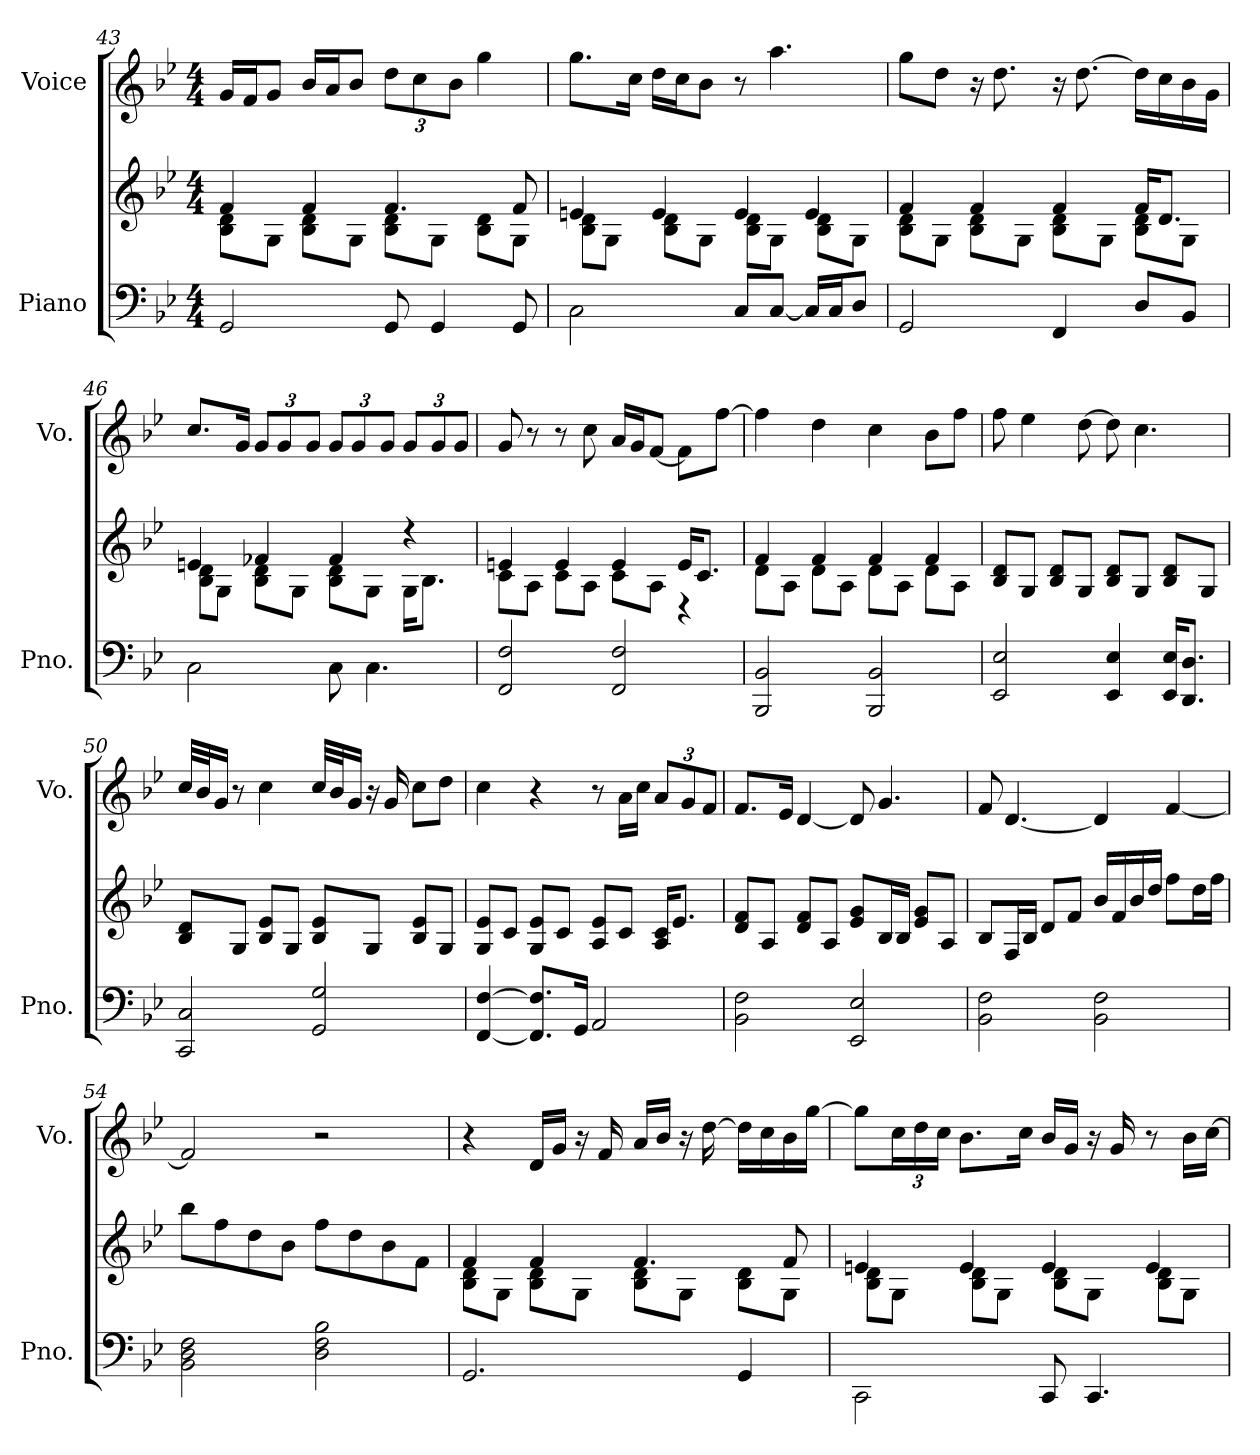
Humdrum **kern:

**kern	**kern	**kern
*part2	*part2	*part1
*staff3	*staff2	*staff1
*I"Piano	*	*I"Voice
*I'Pno.	*	*I'Vo.
*clefF4	*clefG2	*clefG2
*k[b-e-]	*k[b-e-]	*k[b-e-]
*M4/4	*M4/4	*M4/4
=43	=43	=43
*	*^	*
2GG/	4f/	8B-\ 8d\L	16g/LL
.	.	.	16f/J
.	.	8G\J	8g/J
.	4f/	8B-\ 8d\L	16b-/LL
.	.	.	16a/J
.	.	8G\J	8b-/J
*	*	*	*Xbrackettup
8GG/	4.f/	8B-\ 8d\L	12dd\L
.	.	.	12cc\
4GG/	.	8G\J	.
.	.	.	12b-\J
.	.	8B-\ 8d\L	4gg\
8GG/	8f/	8G\J	.
=44	=44	=44	=44
2C\	4en/	8B-\ 8d\L	8.gg\L
.	.	8G\J	.
.	.	.	16cc\Jk
.	4e/	8B-\ 8d\L	16dd\LL
.	.	.	16cc\J
.	.	8G\J	8b-\J
8C/L	4e/	8B-\ 8d\L	8r
[8C/J	.	8G\J	4.aa\
16C/LL]	4e/	8B-\ 8d\L	.
16C/J	.	.	.
8D/J	.	8G\J	.
!!LO:PB:g=z
=45	=45	=45	=45
2GG/	4f/	8B-\ 8d\L	8gg\L
.	.	8G\J	8dd\J
.	4f/	8B-\ 8d\L	16r
.	.	.	8.dd\
.	.	8G\J	.
4FF/	4f/	8B-\ 8d\L	16r
.	.	.	[8.dd\
.	.	8G\J	.
8D/L	16f/KL	8B-\ 8d\L	16dd\LL]
.	8.d/J	.	16cc\
8BB-/J	.	8G\J	16b-\
.	.	.	16g\JJ
=46	=46	=46	=46
2C\	4en/	8B-\ 8d\L	8.cc/L
.	.	8G\J	.
.	.	.	16g/Jk
.	4f-X/	8B-\ 8d\L	12g/L
.	.	.	12g/
.	.	8G\J	.
.	.	.	12g/J
8C\	4f-/	8B-\ 8d\L	12g/L
.	.	.	12g/
4.C\	.	8G\J	.
.	.	.	12g/J
.	4r	16G\KL	12g/L
.	.	8.B-\J	.
.	.	.	12g/
.	.	.	12g/J
=47	=47	=47	=47
2FF/ 2F/	4en/	8c\L	8g/
.	.	8A\J	8r
.	4e/	8c\L	8r
.	.	8A\J	8cc\
2FF/ 2F/	4e/	8c\L	16a/LL
.	.	.	16g/J
.	.	8A\J	[8f/J
.	16e/KL	4r	8f\L]
.	8.c/J	.	.
.	.	.	[8ff\J
!!LO:LB:g=z
=48	=48	=48	=48
2BBB-/ 2BB-/	4f/	8d\L	4ff\]
.	.	8A\J	.
.	4f/	8d\L	4dd\
.	.	8A\J	.
2BBB-/ 2BB-/	4f/	8d\L	4cc\
.	.	8A\J	.
.	4f/	8d\L	8b-\L
.	.	8A\J	8ff\J
*	*v	*v	*
=49	=49	=49
2EE-/ 2E-/	8B-/ 8d/L	8ff\
.	8G/J	4ee-\
.	8B-/ 8d/L	.
.	8G/J	[8dd\
4EE-/ 4E-/	8B-/ 8d/L	8dd\]
.	8G/J	4.cc\
16EE-/ 16E-/KL	8B-/ 8d/L	.
8.DD/ 8.D/J	.	.
.	8G/J	.
=50	=50	=50
2CC/ 2C/	8B-/ 8d/L	32cc/LLL
.	.	32b-/J
.	.	16g/JJ
.	8G/J	8r
.	8B-/ 8e-/L	4cc\
.	8G/J	.
2GG/ 2G/	8B-/ 8e-/L	32cc/LLL
.	.	32b-/J
.	.	16g/JJ
.	8G/J	16r
.	.	16g/
.	8B-/ 8e-/L	8cc\L
.	8G/J	8dd\J
!!LO:LB:g=z
=51	=51	=51
[4FF/ [4F/	8G/ 8e-/L	4cc\
.	8c/J	.
8.FF/] 8.F/]L	8G/ 8e-/L	4r
.	8c/J	.
16GG/Jk	.	.
2AA/	8A/ 8e-/L	8r
.	8c/J	16a\LL
.	.	16cc\JJ
.	16A/ 16c/KL	12a/L
.	8.e-/J	.
.	.	12g/
.	.	12f/J
=52	=52	=52
2BB-\ 2F\	8d/ 8f/L	8.f/L
.	8A/J	.
.	.	16e-/Jk
.	8d/ 8f/L	[4d/
.	8A/J	.
2EE-/ 2E-/	8e-/ 8g/L	8d/]
.	16B-/L	4.g/
.	16B-/JJ	.
.	8e-/ 8g/L	.
.	8A/J	.
=53	=53	=53
2BB-\ 2F\	8B-/L	8f/
.	16F/L	[4.d/
.	16B-/JJ	.
.	8d/L	.
.	8f/J	.
2BB-\ 2F\	16b-/LL	4d/]
.	16f/	.
.	16b-/	.
.	16dd/JJ	.
.	8ff\L	[4f/
.	16dd\L	.
.	16ff\JJ	.
!!LO:LB:g=z
=54	=54	=54
2BB-\ 2D\ 2F\	8bb-\L	2f/]
.	8ff\	.
.	8dd\	.
.	8b-\J	.
2D\ 2F\ 2B-\	8ff\L	2r
.	8dd\	.
.	8b-\	.
.	8f\J	.
=55	=55	=55
*	*^	*
2.GG/	4f/	8B-\ 8d\L	4r
.	.	8G\J	.
.	4f/	8B-\ 8d\L	16d/LL
.	.	.	16g/JJ
.	.	8G\J	16r
.	.	.	16f/
.	4.f/	8B-\ 8d\L	16a/LL
.	.	.	16b-/JJ
.	.	8G\J	16r
.	.	.	[16dd\
4GG/	.	8B-\ 8d\L	16dd\LL]
.	.	.	16cc\
.	8f/	8G\J	16b-\
.	.	.	[16gg\JJ
=56	=56	=56	=56
2CC\	4en/	8B-\ 8d\L	8gg\L]
.	.	8G\J	24cc\L
.	.	.	24dd\
.	.	.	24cc\JJ
.	4e/	8B-\ 8d\L	8.b-\L
.	.	8G\J	.
.	.	.	16cc\Jk
8CC/	4e/	8B-\ 8d\L	16b-/LL
.	.	.	16g/JJ
4.CC/	.	8G\J	16r
.	.	.	16g/
.	4e/	8B-\ 8d\L	8r
.	.	8G\J	16b-\LL
.	.	.	[16cc\JJ
*	*v	*v	*
=	=	=
*-	*-	*-
